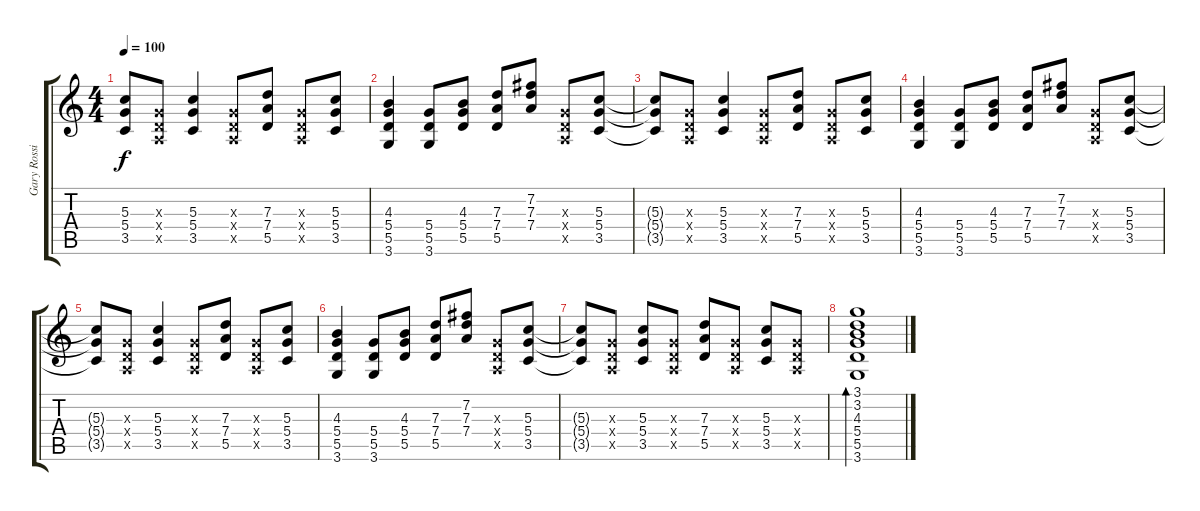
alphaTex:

\track ("Gary Rossington " "Gary Rossi") {instrument acousticguitarsteel}
\staff {score tabs}
\tuning (E4 B3 G3 D3 A2 E2) {hide}
\ts (4 4)
\tempo 100
\clef g2
\ks c
(5.3{t} 5.4{t} 3.5{t}).8{dy f} (0.3{x} 0.4{x} 0.5{x}).8 (5.3 5.4 3.5).4 (0.3{x} 0.4{x} 0.5{x}).8 (7.3 7.4 5.5).8 (0.3{x} 0.4{x} 0.5{x}).8 (5.3 5.4 3.5).8 |
(4.3 5.4 5.5 3.6).4 (5.4 5.5 3.6).8 (4.3 5.4 5.5).8 (7.3 7.4 5.5).8 (7.2 7.3 7.4).8 (0.3{x} 0.4{x} 0.5{x}).8 (5.3 5.4 3.5).8 |
(5.3{t} 5.4{t} 3.5{t}).8 (0.3{x} 0.4{x} 0.5{x}).8 (5.3 5.4 3.5).4 (0.3{x} 0.4{x} 0.5{x}).8 (7.3 7.4 5.5).8 (0.3{x} 0.4{x} 0.5{x}).8 (5.3 5.4 3.5).8 |
(4.3 5.4 5.5 3.6).4 (5.4 5.5 3.6).8 (4.3 5.4 5.5).8 (7.3 7.4 5.5).8 (7.2 7.3 7.4).8 (0.3{x} 0.4{x} 0.5{x}).8 (5.3 5.4 3.5).8 |
(5.3{t} 5.4{t} 3.5{t}).8 (0.3{x} 0.4{x} 0.5{x}).8 (5.3 5.4 3.5).4 (0.3{x} 0.4{x} 0.5{x}).8 (7.3 7.4 5.5).8 (0.3{x} 0.4{x} 0.5{x}).8 (5.3 5.4 3.5).8 |
(4.3 5.4 5.5 3.6).4 (5.4 5.5 3.6).8 (4.3 5.4 5.5).8 (7.3 7.4 5.5).8 (7.2 7.3 7.4).8 (0.3{x} 0.4{x} 0.5{x}).8 (5.3 5.4 3.5).8 |
(5.3{t} 5.4{t} 3.5{t}).8 (0.3{x} 0.4{x} 0.5{x}).8 (5.3 5.4 3.5).8 (0.3{x} 0.4{x} 0.5{x}).8 (7.3 7.4 5.5).8 (0.3{x} 0.4{x} 0.5{x}).8 (5.3 5.4 3.5).8 (0.3{x} 0.4{x} 0.5{x}).8 |
(3.1 3.2 4.3 5.4 5.5 3.6).1{bd 120}
